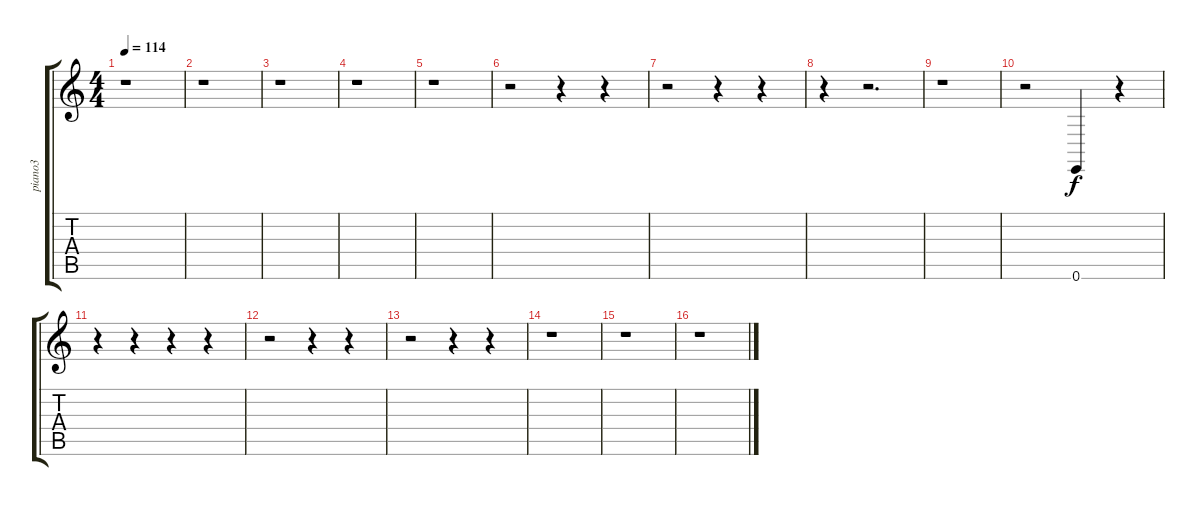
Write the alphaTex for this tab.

\track ("piano3              " "piano3    ") {instrument acousticgrandpiano}
\staff {score tabs}
\tuning (E4 B3 G3 D3 A2 E2) {hide}
\ts (4 4)
\tempo 114
\clef g2
\ks c
r.1{dy f} |
r.1 |
r.1 |
r.1 |
r.1 |
r.2 r.4 r.4 |
r.2 r.4 r.4 |
r.4 r.2{d} |
r.1 |
r.2 0.6.4 r.4 |
r.4 r.4 r.4 r.4 |
r.2 r.4 r.4 |
r.2 r.4 r.4 |
r.1 |
r.1 |
r.1
